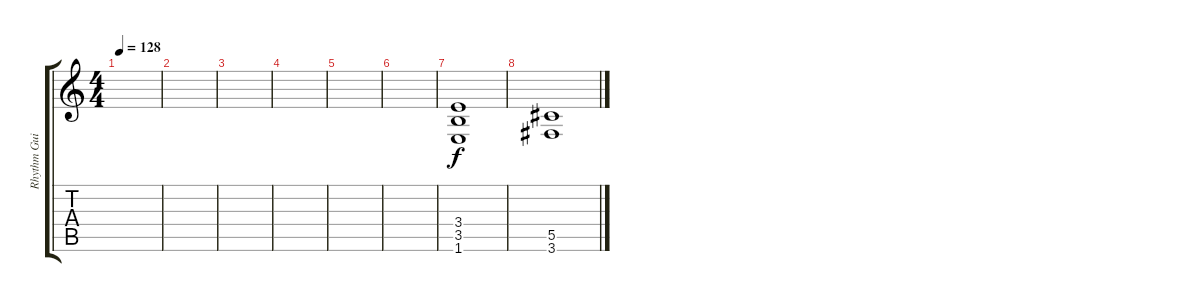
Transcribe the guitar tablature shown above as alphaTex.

\track ("Rhythm Guitar" "Rhythm Gui") {instrument distortionguitar}
\staff {score tabs}
\tuning (Eb4 Bb3 Gb3 Db3 Ab2 Eb2) {hide}
\ts (4 4)
\tempo 128
\clef g2
\ks c
|
|
|
|
|
|
(3.4 3.5 1.6).1 |
(5.5 3.6).1
